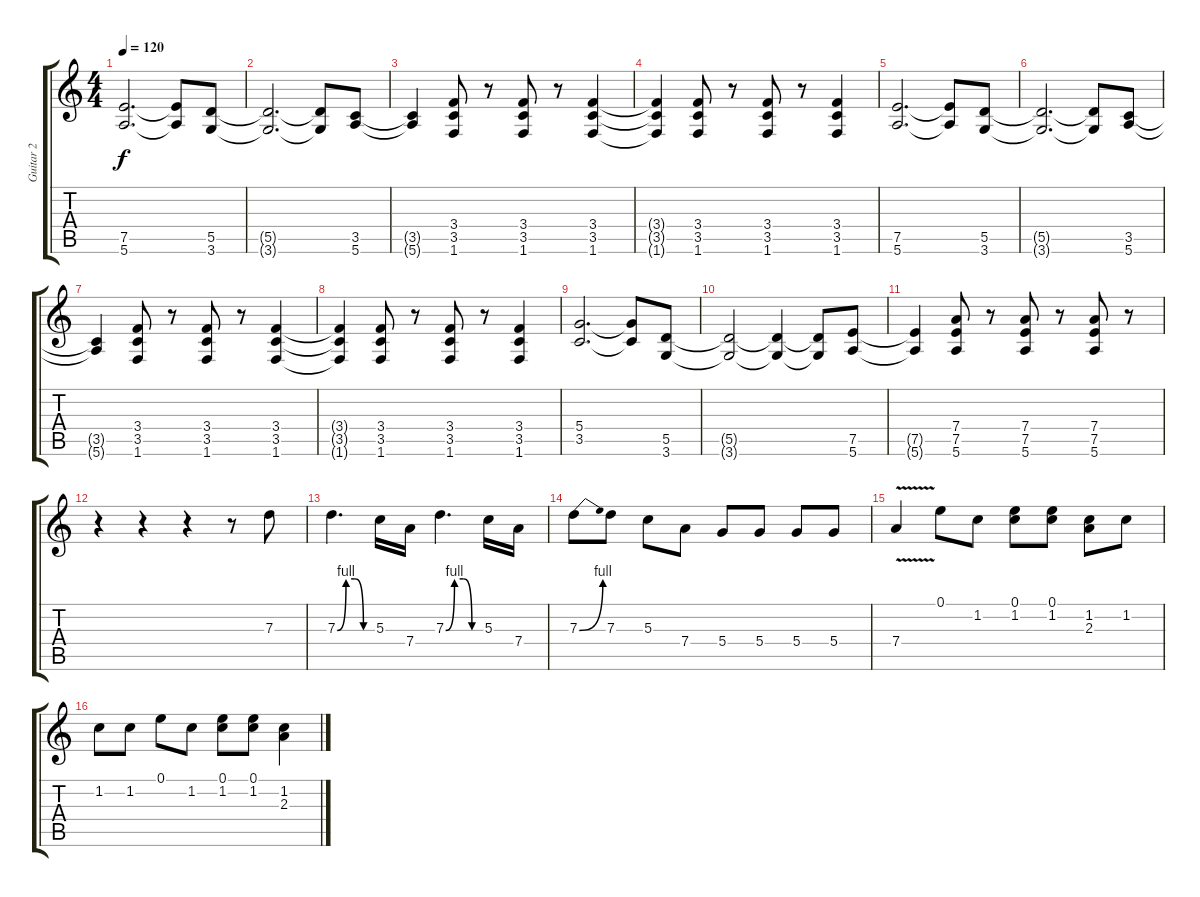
\track ("Guitar 2" "Guitar 2") {instrument overdrivenguitar}
\staff {score tabs}
\tuning (E4 B3 G3 D3 A2 E2) {hide}
\ts (4 4)
\tempo 120
\clef g2
\ks c
(7.5 5.6).2{d dy f} (7.5{t} 5.6{t}).8 (5.5 3.6).8 |
(5.5{t} 3.6{t}).2{d} (5.5{t} 3.6{t}).8 (3.5 5.6).8 |
(3.5{t} 5.6{t}).4 (3.4 3.5 1.6).8 r.8 (3.4 3.5 1.6).8 r.8 (3.4 3.5 1.6).4 |
(3.4{t} 3.5{t} 1.6{t}).4 (3.4 3.5 1.6).8 r.8 (3.4 3.5 1.6).8 r.8 (3.4 3.5 1.6).4 |
(7.5 5.6).2{d} (7.5{t} 5.6{t}).8 (5.5 3.6).8 |
(5.5{t} 3.6{t}).2{d} (5.5{t} 3.6{t}).8 (3.5 5.6).8 |
(3.5{t} 5.6{t}).4 (3.4 3.5 1.6).8 r.8 (3.4 3.5 1.6).8 r.8 (3.4 3.5 1.6).4 |
(3.4{t} 3.5{t} 1.6{t}).4 (3.4 3.5 1.6).8 r.8 (3.4 3.5 1.6).8 r.8 (3.4 3.5 1.6).4 |
(5.4 3.5).2{d} (5.4{t} 3.5{t}).8 (5.5 3.6).8 |
(5.5{t} 3.6{t}).2 (5.5{t} 3.6{t}).4 (5.5{t} 3.6{t}).8 (7.5 5.6).8 |
(7.5{t} 5.6{t}).4 (7.4 7.5 5.6).8 r.8 (7.4 7.5 5.6).8 r.8 (7.4 7.5 5.6).8 r.8 |
r.4 r.4 r.4 r.8 7.3.8 |
7.3{be (custom 0 0 15 4 30 4 45 0 60 0)}.4{d} 5.3.16 7.4.16 7.3{be (custom 0 0 15 4 30 4 45 0 60 0)}.4{d} 5.3.16 7.4.16 |
7.3{be (bend 0 0 60 4)}.8 7.3.8 5.3.8 7.4.8 5.4.8 5.4.8 5.4.8 5.4.8 |
7.4{v}.4 0.1.8 1.2.8 (0.1 1.2).8 (0.1 1.2).8 (1.2 2.3).8 1.2.8 |
1.2.8 1.2.8 0.1.8 1.2.8 (0.1 1.2).8 (0.1 1.2).8 (1.2 2.3).4
